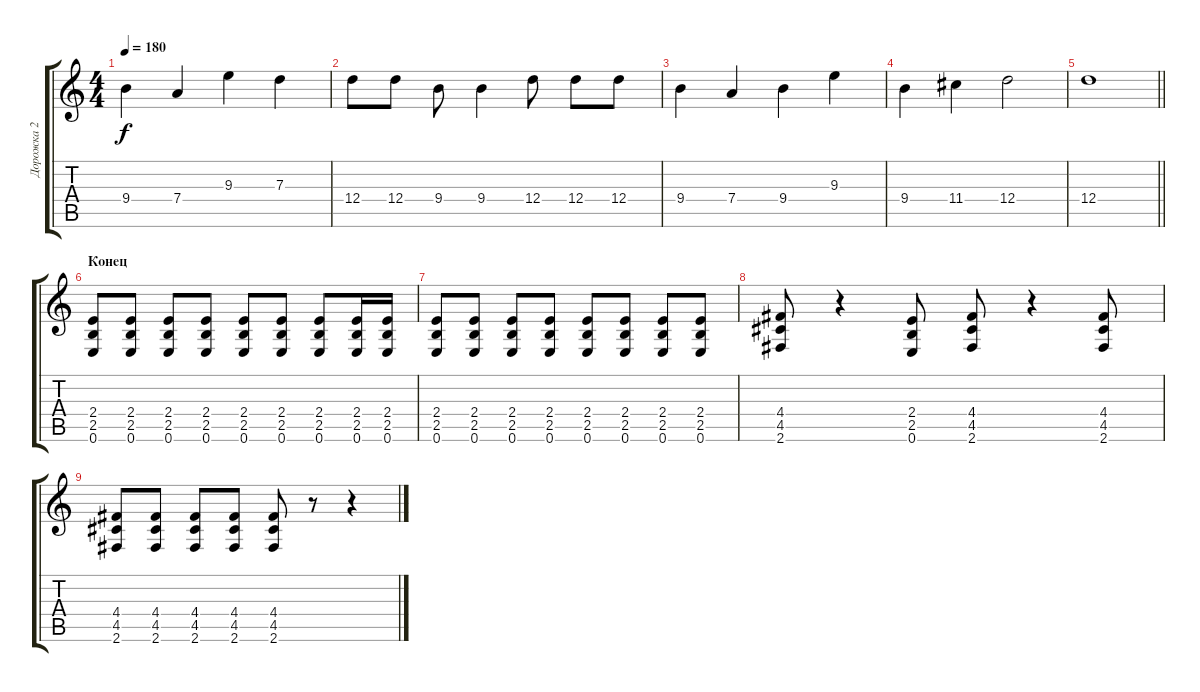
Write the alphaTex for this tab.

\track ("Дорожка 2" "Дорожка 2") {instrument distortionguitar}
\staff {score tabs}
\tuning (E4 B3 G3 D3 A2 E2) {hide}
\ts (4 4)
\tempo 180
\clef g2
\ks c
9.4.4{dy f} 7.4.4 9.3.4 7.3.4 |
12.4.8 12.4.8 9.4.8 9.4.4 12.4.8 12.4.8 12.4.8 |
9.4.4 7.4.4 9.4.4 9.3.4 |
9.4.4 11.4.4 12.4.2 |
\barLineRight lightlight
12.4.1 |
\section ("" "Конец")
(2.4 2.5 0.6).8 (2.4 2.5 0.6).8 (2.4 2.5 0.6).8 (2.4 2.5 0.6).8 (2.4 2.5 0.6).8 (2.4 2.5 0.6).8 (2.4 2.5 0.6).8 (2.4 2.5 0.6).16 (2.4 2.5 0.6).16 |
(2.4 2.5 0.6).8 (2.4 2.5 0.6).8 (2.4 2.5 0.6).8 (2.4 2.5 0.6).8 (2.4 2.5 0.6).8 (2.4 2.5 0.6).8 (2.4 2.5 0.6).8 (2.4 2.5 0.6).8 |
(4.4 4.5 2.6).8 r.4 (2.4 2.5 0.6).8 (4.4 4.5 2.6).8 r.4 (4.4 4.5 2.6).8 |
(4.4 4.5 2.6).8 (4.4 4.5 2.6).8 (4.4 4.5 2.6).8 (4.4 4.5 2.6).8 (4.4 4.5 2.6).8 r.8 r.4
